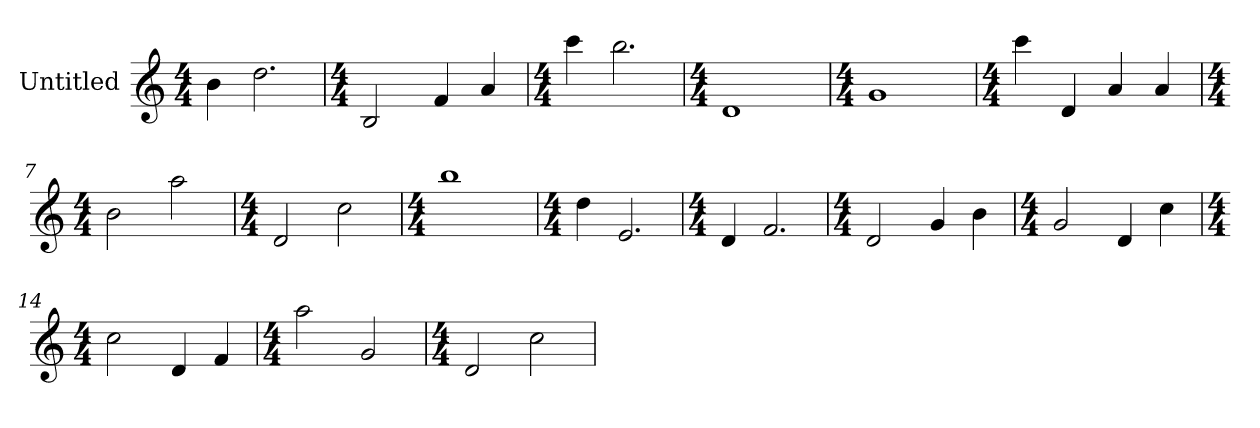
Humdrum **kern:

**kern
*part1
*staff1
*I"Untitled
*k[]
*C:
*M4/4
=1
4b
!LO:N:vis=2.
2dd
=2
*k[]
*C:
*M4/4
2B
4f
4a
=3
*k[]
*C:
*M4/4
4ccc
!LO:N:vis=2.
2bb
=4
*k[]
*C:
*M4/4
1d
=5
*k[]
*C:
*M4/4
1g
=6
*k[]
*C:
*M4/4
4ccc
4d
4a
4a
=7
*k[]
*C:
*M4/4
2b
2aa
=8
*k[]
*C:
*M4/4
2d
2cc
=9
*k[]
*C:
*M4/4
1bb
=10
*k[]
*C:
*M4/4
4dd
!LO:N:vis=2.
2e
=11
*k[]
*C:
*M4/4
4d
!LO:N:vis=2.
2f
=12
*k[]
*C:
*M4/4
2d
4g
4b
=13
*k[]
*C:
*M4/4
2g
4d
4cc
=14
*k[]
*C:
*M4/4
2cc
4d
4f
=15
*k[]
*C:
*M4/4
2aa
2g
=16
*k[]
*C:
*M4/4
2d
2cc
=
*-
